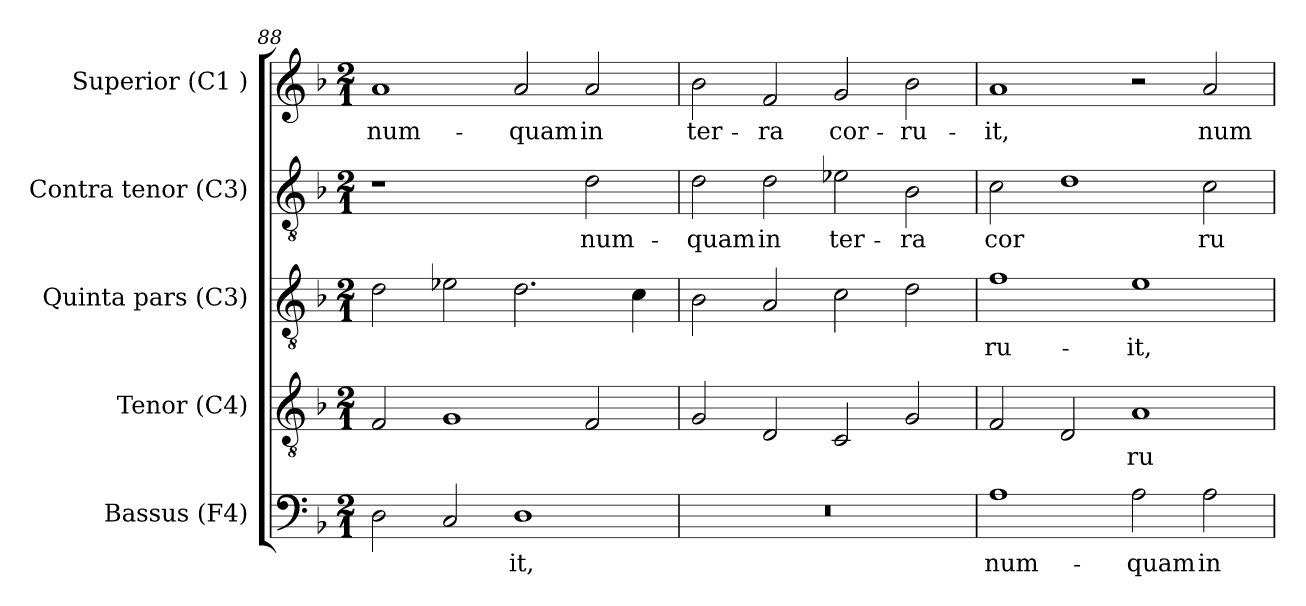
**kern	**text	**kern	**text	**kern	**text	**kern	**text	**kern	**text
*part5	*part5	*part4	*part4	*part3	*part3	*part2	*part2	*part1	*part1
*staff5	*staff5	*staff4	*staff4	*staff3	*staff3	*staff2	*staff2	*staff1	*staff1
*I"Bassus (F4)	*	*I"Tenor (C4)	*	*I"Quinta pars (C3)	*	*I"Contra tenor (C3)	*	*I"Superior (C1 )	*
*I'B.	*	*I'T.	*	*I'QP.	*	*I'C.	*	*I'S.	*
!!LO:PB:g=z
*clefF4	*	*clefGv2	*	*clefGv2	*	*clefGv2	*	*clefG2	*
*k[b-]	*	*k[b-]	*	*k[b-]	*	*k[b-]	*	*k[b-]	*
*F:	*	*F:	*	*F:	*	*F:	*	*F:	*
*M2/1	*	*M2/1	*	*M2/1	*	*M2/1	*	*M2/1	*
=88	=88	=88	=88	=88	=88	=88	=88	=88	=88
!	!LO:LY:b:cj	!	!LO:LY:b:rj	!	!LO:LY:b:cj	!	!	!	!LO:LY:b:rj
2D\	--	2F/	--	2d\	--	1r	.	1a	num-
!	!LO:LY:b:cj	!	!LO:LY:b:rj	!	!LO:LY:b:cj	!	!	!	!
2C/	--	1G	--	2e-\	--	.	.	.	.
!	!LO:LY:b:cj	!	!	!	!LO:LY:b:cj	!	!	!	!LO:LY:b:rj
1D	-it,	.	.	2.d\	--	2ryy	.	2a/	-quam
!	!	!	!LO:LY:b:rj	!	!	!	!LO:LY:b:rj	!	!LO:LY:b:rj
.	.	2F/	--	.	.	2d\	num-	2a/	in
!	!	!	!	!	!LO:LY:b:cj	!	!	!	!
.	.	.	.	4c\	--	.	.	.	.
=89	=89	=89	=89	=89	=89	=89	=89	=89	=89
!	!	!	!LO:LY:b:rj	!	!LO:LY:b:cj	!	!LO:LY:b:rj	!	!LO:LY:b:rj
0r	.	2G/	--	2B-\	--	2d\	-quam	2b-\	ter-
!	!	!	!LO:LY:b:rj	!	!LO:LY:b:cj	!	!LO:LY:b:rj	!	!LO:LY:b:rj
.	.	2D/	--	2A/	--	2d\	in	2f/	-ra
!	!	!	!LO:LY:b:rj	!	!LO:LY:b:cj	!	!LO:LY:b:rj	!	!LO:LY:b:rj
.	.	2C/	--	2c\	--	2e-X\	ter-	2g/	cor-
!	!	!	!LO:LY:b:rj	!	!LO:LY:b:cj	!	!LO:LY:b:rj	!	!LO:LY:b:rj
.	.	2G/	--	2d\	--	2B-\	-ra	2b-\	-ru-
=90	=90	=90	=90	=90	=90	=90	=90	=90	=90
!	!LO:LY:b:cj	!	!LO:LY:b:rj	!	!LO:LY:b:cj	!	!LO:LY:b:rj	!	!LO:LY:b:rj
1A	num-	2F/	--	1f	-ru-	2c\	cor-	1a	-it,
!	!	!	!LO:LY:b:rj	!	!	!	!LO:LY:b:rj	!	!
.	.	2D/	--	.	.	1d	--	.	.
!	!LO:LY:b:cj	!	!LO:LY:b:rj	!	!LO:LY:b:cj	!	!	!	!
2A\	-quam	1A	-ru-	1e	-it,	.	.	2r	.
!	!LO:LY:b:cj	!	!	!	!	!	!LO:LY:b:rj	!	!LO:LY:b:rj
2A\	in	.	.	.	.	2c\	-ru-	2a/	num-
=	=	=	=	=	=	=	=	=	=
*-	*-	*-	*-	*-	*-	*-	*-	*-	*-
